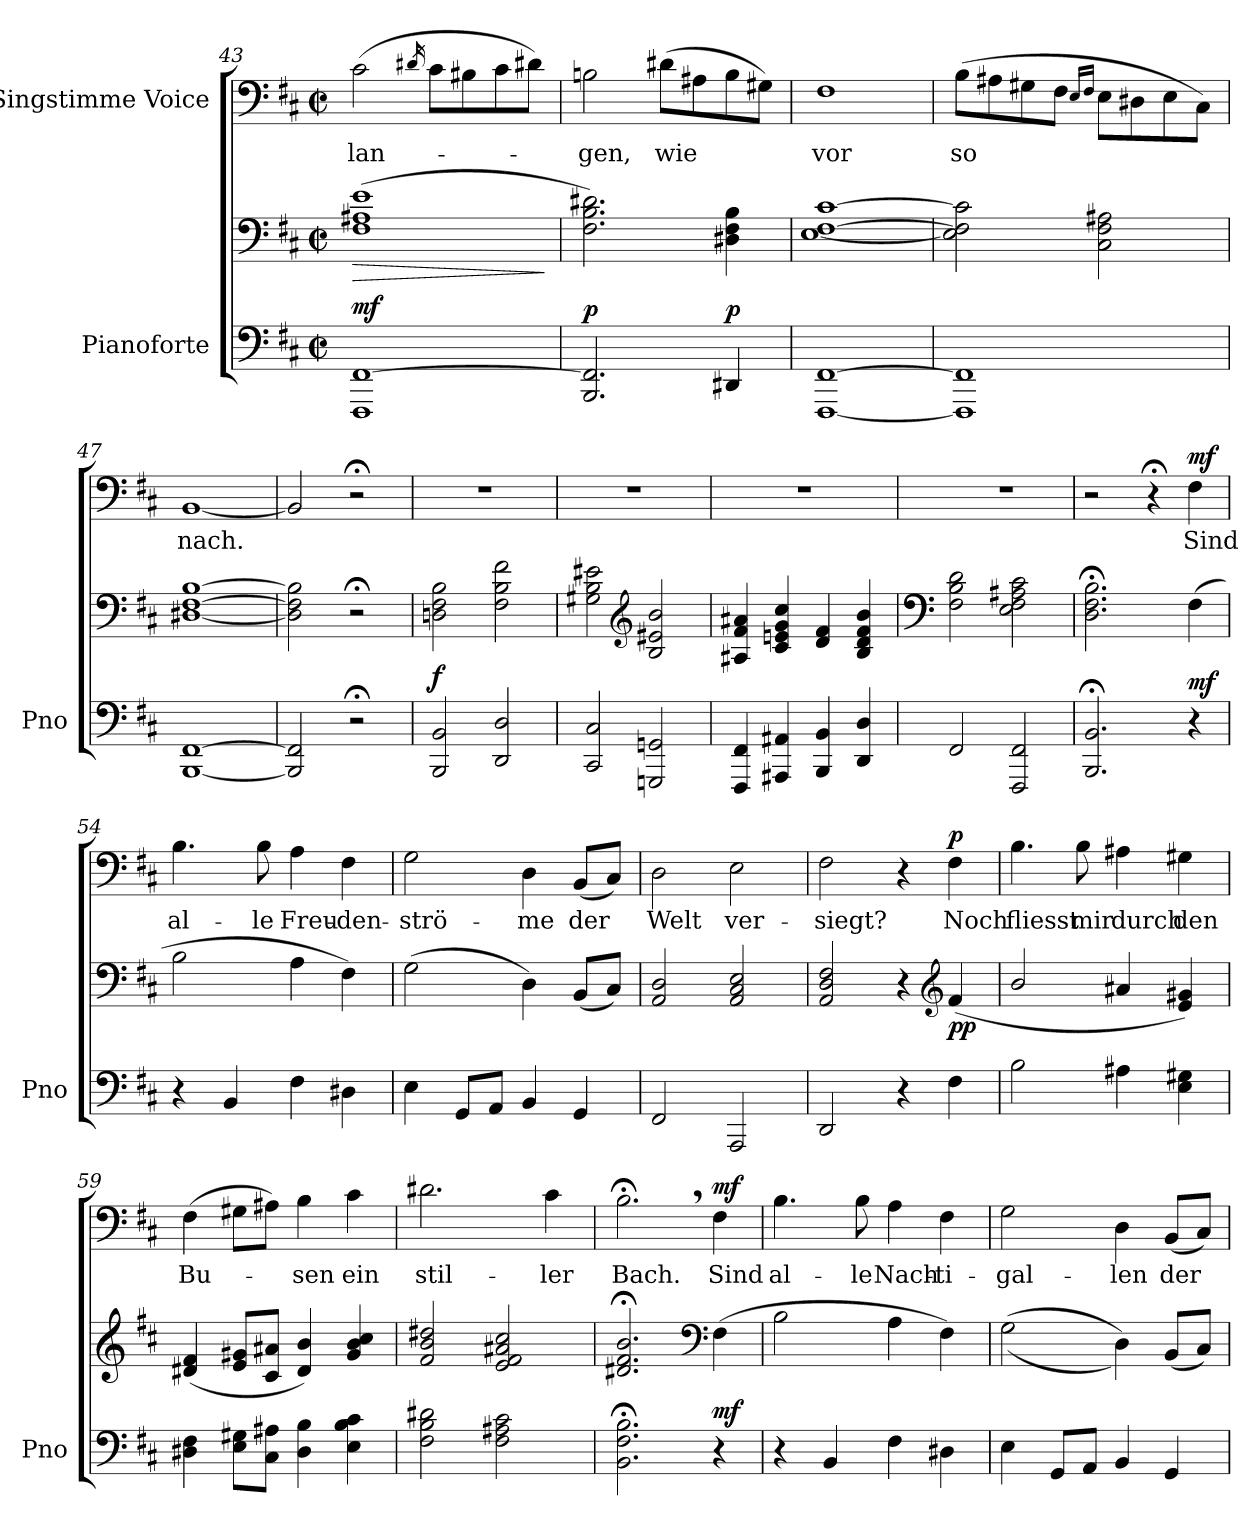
**kern	**kern	**dynam	**kern	**text	**dynam
*part2	*part2	*part2	*part1	*part1	*part1
*staff3	*staff2	*staff2/3	*staff1	*staff1	*staff1
*I"Pianoforte	*	*	*I"Singstimme Voice	*	*
*I'Pno	*	*	*	*	*
!!LO:LB:g=z
*clefF4	*clefF4	*	*clefF4	*	*
*k[f#c#]	*k[f#c#]	*	*k[f#c#]	*	*
*M2/2	*M2/2	*	*M2/2	*	*
*met(c|)	*met(c|)	*	*met(c|)	*	*
=43	=43	=43	=43	=43	=43
!	!	!LO:HP:b	!	!LO:LY:b	!
!	!	!LO:DY:n=1:a=2	!	!	!
1FFF# [1FF#	(>1F# 1A#X 1e	> mf	(>2c#\	-lan-	.
.	.	.	16qd#X/	.	.
.	.	.	8c#\L	.	.
.	.	.	8B#X\	.	.
.	.	.	8c#\	.	.
.	.	.	8d#\J)	.	.
.	.	]	.	.	.
=44	=44	=44	=44	=44	=44
!	!	!LO:DY:a=2	!	!LO:LY:b	!
2.BBB/ 2.FF#/]	2.F#\ 2.B\ 2.d#X\)	p	2Bn\	-gen,	.
*	*	*	*MM60	*	*
!	!	!	!	!LO:LY:b	!
.	.	.	(>8d#X\L	wie	.
.	.	.	8A#X\	.	.
!	!	!LO:DY:a=2	!	!	!
4DD#X/	4D#X\ 4F#\ 4B\	p	8B\	.	.
.	.	.	8G#X\J)	.	.
=45	=45	=45	=45	=45	=45
!	!	!	!	!LO:LY:b	!
[1FFF# [1FF#	[1E [1F# [1c#	.	1F#	vor	.
=46	=46	=46	=46	=46	=46
!	!	!	!	!LO:LY:b	!
1FFF#] 1FF#]	2E\] 2F#\] 2c#\]	.	(>8B\L	so	.
.	.	.	8A#X\	.	.
.	.	.	8G#X\	.	.
.	.	.	8F#\J	.	.
.	.	.	16qE/LL	.	.
.	.	.	16qF#/JJ	.	.
.	2C#\ 2F#\ 2A#X\	.	8E\L	.	.
.	.	.	8D#X\	.	.
.	.	.	8E\	.	.
.	.	.	8C#\J)	.	.
=47	=47	=47	=47	=47	=47
!	!	!	!	!LO:LY:b	!
[1BBB [1FF#	[1D#X [1F# [1B	.	[1BB	nach.	.
=48	=48	=48	=48	=48	=48
2BBB/] 2FF#/]	2D#\] 2F#\] 2B\]	.	2BB/]	.	.
2r;<	2r;<	.	2r;<	.	.
!!LO:PB:g=z
=49	=49	=49	=49	=49	=49
*	*	*	*MM88	*	*
!	!	!LO:DY:a=2	!	!	!
2BBB/ 2BB/	2Dn\ 2F#\ 2B\	f	1r	.	.
2DD/ 2D/	2F#\ 2B\ 2f#\	.	.	.	.
=50	=50	=50	=50	=50	=50
2CC#/ 2C#/	2G#X\ 2B\ 2e#X\	.	1r	.	.
*	*clefG2	*	*	*	*
2GGGn/ 2GGn/	2B/ 2e#X/ 2b/	.	.	.	.
=51	=51	=51	=51	=51	=51
4FFF#/ 4FF#/	4A#X/ 4f#/ 4a#X/	.	1r	.	.
4AAA#X/ 4AA#X/	4c#/ 4en/ 4g/ 4cc#/	.	.	.	.
4BBB/ 4BB/	4d/ 4f#/	.	.	.	.
4DD/ 4D/	4B/ 4d/ 4f#/ 4b/	.	.	.	.
=52	=52	=52	=52	=52	=52
*	*clefF4	*	*	*	*
2FF#/	2F#\ 2B\ 2d\	.	1r	.	.
2FFF#/ 2FF#/	2E\ 2F#\ 2A#X\ 2c#\	.	.	.	.
=53	=53	=53	=53	=53	=53
2.BBB/;< 2.BB/;<	2.D\;< 2.F#\;< 2.B\;<	.	2r	.	.
.	.	.	4r;<	.	.
!	!	!LO:DY:a=2	!	!LO:LY:b	!LO:DY:a
4r	(>4F#\	mf	4F#\	Sind	mf
=54	=54	=54	=54	=54	=54
!	!	!	!	!LO:LY:b	!
4r	2B\	.	4.B\	al-	.
4BB/	.	.	.	.	.
!	!	!	!	!LO:LY:b	!
.	.	.	8B\	-le	.
!	!	!	!	!LO:LY:b	!
4F#\	4A\	.	4A\	Freu-	.
!	!	!	!	!LO:LY:b	!
4D#X\	4F#\)	.	4F#\	-den-	.
=55	=55	=55	=55	=55	=55
*	*^	*	*	*	*
!	!	!	!	!	!LO:LY:b	!
4E\	(>2G\	2.ryy	.	2G\	-strö-	.
8GG/L	.	.	.	.	.	.
8AA/J	.	.	.	.	.	.
!	!	!	!	!	!LO:LY:b	!
4BB/	4D\)	.	.	4D\	-me	.
!	!	!	!	!	!LO:LY:b	!
4GG/	(<8BB/L	4ryy	.	(<8BB/L	der	.
.	8C#/J)	.	.	8C#/J)	.	.
*	*v	*v	*	*	*	*
!!LO:LB:g=z
=56	=56	=56	=56	=56	=56
!	!	!	!	!LO:LY:b	!
2FF#/	2AA/ 2D/	.	2D\	Welt	.
!	!	!	!	!LO:LY:b	!
2AAA/	2AA/ 2C#/ 2E/	.	2E\	ver-	.
=57	=57	=57	=57	=57	=57
!	!	!	!	!LO:LY:b	!
2DD/	2AA/ 2D/ 2F#/	.	2F#\	-siegt?	.
4r	4r	.	4r	.	.
*	*clefG2	*	*	*	*
!	!	!LO:DY:b	!	!LO:LY:b	!LO:DY:a
4F#\	(<4f#/	pp	4F#\	Noch	p
=58	=58	=58	=58	=58	=58
!	!	!	!	!LO:LY:b	!
2B\	2b/	.	4.B\	fliesst	.
!	!	!	!	!LO:LY:b	!
.	.	.	8B\	mir	.
!	!	!	!	!LO:LY:b	!
4A#X\	4a#X/	.	4A#X\	durch	.
!	!	!	!	!LO:LY:b	!
4E\ 4G#X\	4e/ 4g#X/)	.	4G#X\	den	.
=59	=59	=59	=59	=59	=59
!	!	!	!	!LO:LY:b	!
4D#X\ 4F#\	(<4d#X/ 4f#/	.	(>4F#\	Bu-	.
8E\ 8G#X\L	8e/ 8g#X/L	.	8G#X\L	.	.
8C#\ 8A#X\J	8c#/ 8a#X/J	.	8A#X\J)	.	.
!	!	!	!	!LO:LY:b	!
4D#\ 4B\	4d#/ 4b/)	.	4B\	-sen	.
!	!	!	!	!LO:LY:b	!
4E\ 4B\ 4c#\	4g#/ 4b/ 4cc#/	.	4c#\	ein	.
=60	=60	=60	=60	=60	=60
!	!	!	!	!LO:LY:b	!
2F#\ 2B\ 2d#X\	2f#/ 2b/ 2dd#X/	.	2.d#X\	stil-	.
2F#\ 2A#X\ 2c#\	2e/ 2f#/ 2a#X/ 2cc#/	.	.	.	.
!	!	!	!	!LO:LY:b	!
.	.	.	4c#\	-ler	.
=61	=61	=61	=61	=61	=61
!	!	!	!	!LO:LY:b	!
2.BB\;< 2.F#\;< 2.B\;<	2.d#X/;< 2.f#/;< 2.b/;<	.	2.B;<,\	Bach.	.
*	*clefF4	*	*	*	*
!	!	!LO:DY:a=2	!	!LO:LY:b	!LO:DY:a
4r	(>4F#\	mf	4F#\	Sind	mf
=62	=62	=62	=62	=62	=62
!	!	!	!	!LO:LY:b	!
4r	2B\	.	4.B\	al-	.
4BB/	.	.	.	.	.
!	!	!	!	!LO:LY:b	!
.	.	.	8B\	-le	.
!	!	!	!	!LO:LY:b	!
4F#\	4A\	.	4A\	Nach-	.
!	!	!	!	!LO:LY:b	!
4D#X\	4F#\)	.	4F#\	-ti-	.
!!LO:LB:g=z
=63	=63	=63	=63	=63	=63
*	*^	*	*	*	*
!	!	!	!	!	!LO:LY:b	!
4E\	(>(>2G\	2.ryy	.	2G\	-gal-	.
8GG/L	.	.	.	.	.	.
8AA/J	.	.	.	.	.	.
!	!	!	!	!	!LO:LY:b	!
4BB/	4D\))	.	.	4D\	-len	.
!	!	!	!	!	!LO:LY:b	!
4GG/	(<8BB/L	4ryy	.	(<8BB/L	der	.
.	8C#/J)	.	.	8C#/J)	.	.
*	*v	*v	*	*	*	*
=	=	=	=	=	=
*-	*-	*-	*-	*-	*-
